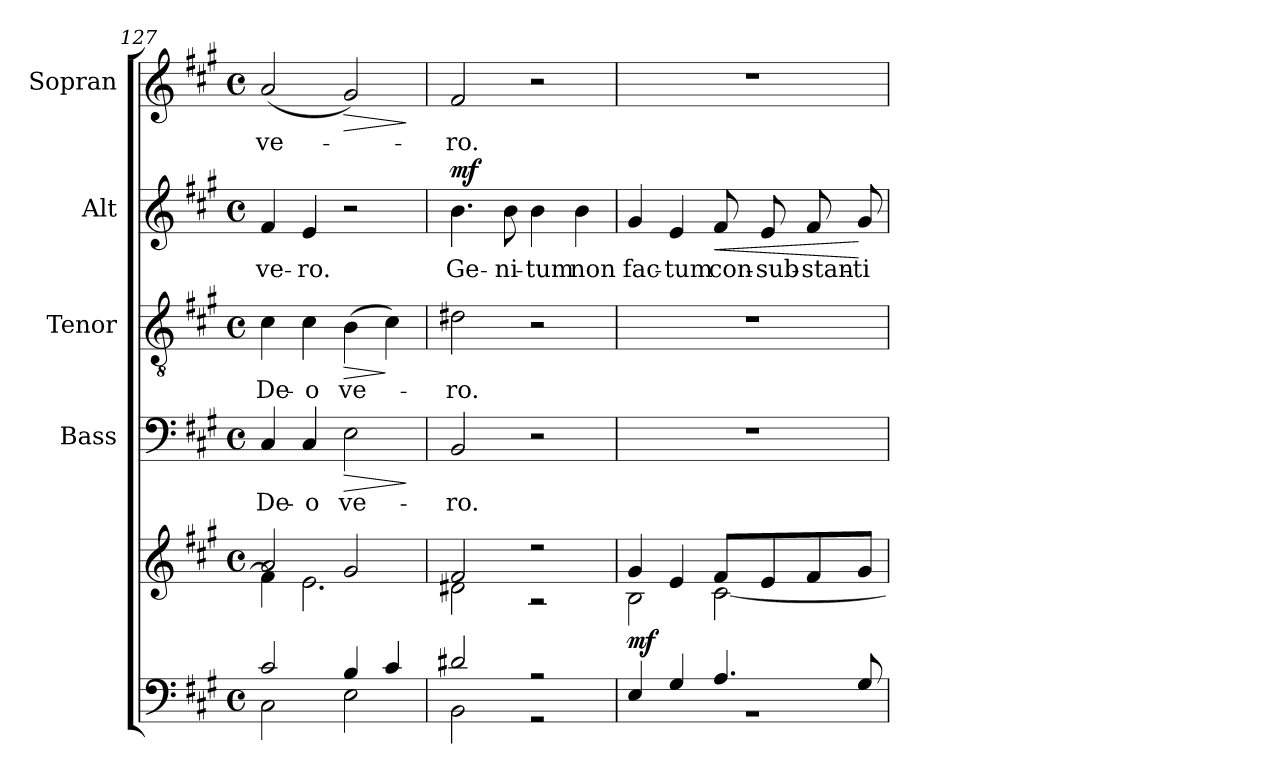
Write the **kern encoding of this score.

**kern	**kern	**dynam	**kern	**text	**dynam	**kern	**text	**dynam	**kern	**text	**dynam	**kern	**text	**dynam
*part5	*part5	*part5	*part4	*part4	*part4	*part3	*part3	*part3	*part2	*part2	*part2	*part1	*part1	*part1
*staff6	*staff5	*staff5/6	*staff4	*staff4	*staff4	*staff3	*staff3	*staff3	*staff2	*staff2	*staff2	*staff1	*staff1	*staff1
*	*	*	*I"Bass	*	*	*I"Tenor	*	*	*I"Alt	*	*	*I"Sopran	*	*
*	*	*	*I'B.	*	*	*I'T.	*	*	*I'A.	*	*	*I'S.	*	*
*clefF4	*clefG2	*	*clefF4	*	*	*clefGv2	*	*	*clefG2	*	*	*clefG2	*	*
*k[f#c#g#]	*k[f#c#g#]	*	*k[f#c#g#]	*	*	*k[f#c#g#]	*	*	*k[f#c#g#]	*	*	*k[f#c#g#]	*	*
*A:	*A:	*	*A:	*	*	*A:	*	*	*A:	*	*	*A:	*	*
*M4/4	*M4/4	*	*M4/4	*	*	*M4/4	*	*	*M4/4	*	*	*M4/4	*	*
*met(c)	*met(c)	*	*met(c)	*	*	*met(c)	*	*	*met(c)	*	*	*met(c)	*	*
=127	=127	=127	=127	=127	=127	=127	=127	=127	=127	=127	=127	=127	=127	=127
*^	*^	*	*	*	*	*	*	*	*	*	*	*	*	*
!	!	!	!	!	!	!LO:LY:b	!	!	!LO:LY:b	!	!	!LO:LY:b	!	!	!LO:LY:b	!
2c#/	2C#\	2a/	4f#\]	.	4C#/	De-	.	4c#\	De-	.	4f#/	ve-	.	(<2a/	ve-	.
!	!	!	!	!	!	!LO:LY:b	!	!	!LO:LY:b	!	!	!LO:LY:b	!	!	!	!
.	.	.	2.e\	.	4C#/	-o	.	4c#\	-o	.	4e/	-ro.	.	.	.	.
!	!	!	!	!	!	!LO:LY:b	!LO:HP:b	!	!LO:LY:b	!LO:HP:b	!	!	!	!	!	!LO:HP:b
4B/	2E\	2g#/	.	.	2E\	ve-	>	(>4B\	ve-	>	2r	.	.	2g#/)	.	>
4c#/	.	.	.	.	.	.	.	4c#\)	.	]	.	.	.	.	.	.
*v	*v	*	*	*	*	*	*	*	*	*	*	*	*	*	*	*
*	*v	*v	*	*	*	*	*	*	*	*	*	*	*	*	*
.	.	.	.	.	]	.	.	.	.	.	.	.	.	]
=128	=128	=128	=128	=128	=128	=128	=128	=128	=128	=128	=128	=128	=128	=128
*^	*^	*	*	*	*	*	*	*	*	*	*	*	*	*
!	!	!	!	!	!	!LO:LY:b	!	!	!LO:LY:b	!	!	!LO:LY:b	!LO:DY:a	!	!LO:LY:b	!
2d#X/	2BB\	2f#/	2d#X\	.	2BB/	-ro.	.	2d#X\	-ro.	.	4.b\	Ge-	mf	2f#/	-ro.	.
!	!	!	!	!	!	!	!	!	!	!	!	!LO:LY:b	!	!	!	!
.	.	.	.	.	.	.	.	.	.	.	8b\	-ni-	.	.	.	.
!	!	!	!	!	!	!	!	!	!	!	!	!LO:LY:b	!	!	!	!
2r	2r	2r	2r	.	2r	.	.	2r	.	.	4b\	-tum	.	2r	.	.
!	!	!	!	!	!	!	!	!	!	!	!	!LO:LY:b	!	!	!	!
.	.	.	.	.	.	.	.	.	.	.	4b\	non	.	.	.	.
=129	=129	=129	=129	=129	=129	=129	=129	=129	=129	=129	=129	=129	=129	=129	=129	=129
!	!	!	!	!LO:DY:b	!	!	!	!	!	!	!	!LO:LY:b	!	!	!	!
4E/	1rBB	4g#/	2B\	mf	1r	.	.	1r	.	.	4g#/	fac-	.	1r	.	.
!	!	!	!	!	!	!	!	!	!	!	!	!LO:LY:b	!	!	!	!
4G#/	.	4e/	.	.	.	.	.	.	.	.	4e/	-tum	.	.	.	.
!	!	!	!	!	!	!	!	!	!	!	!	!LO:LY:b	!LO:HP:b	!	!	!
4.A/	.	8f#/L	[<2c#\	.	.	.	.	.	.	.	8f#/	con-	<	.	.	.
!	!	!	!	!	!	!	!	!	!	!	!	!LO:LY:b	!	!	!	!
.	.	8e/	.	.	.	.	.	.	.	.	8e/	-sub-	.	.	.	.
!	!	!	!	!	!	!	!	!	!	!	!	!LO:LY:b	!	!	!	!
.	.	8f#/	.	.	.	.	.	.	.	.	8f#/	-stan-	.	.	.	.
!	!	!	!	!	!	!	!	!	!	!	!	!LO:LY:b	!	!	!	!
8G#/	.	8g#/J	.	.	.	.	.	.	.	.	8g#/	-ti-	[	.	.	.
*v	*v	*	*	*	*	*	*	*	*	*	*	*	*	*	*	*
*	*v	*v	*	*	*	*	*	*	*	*	*	*	*	*	*
=	=	=	=	=	=	=	=	=	=	=	=	=	=	=
*-	*-	*-	*-	*-	*-	*-	*-	*-	*-	*-	*-	*-	*-	*-
